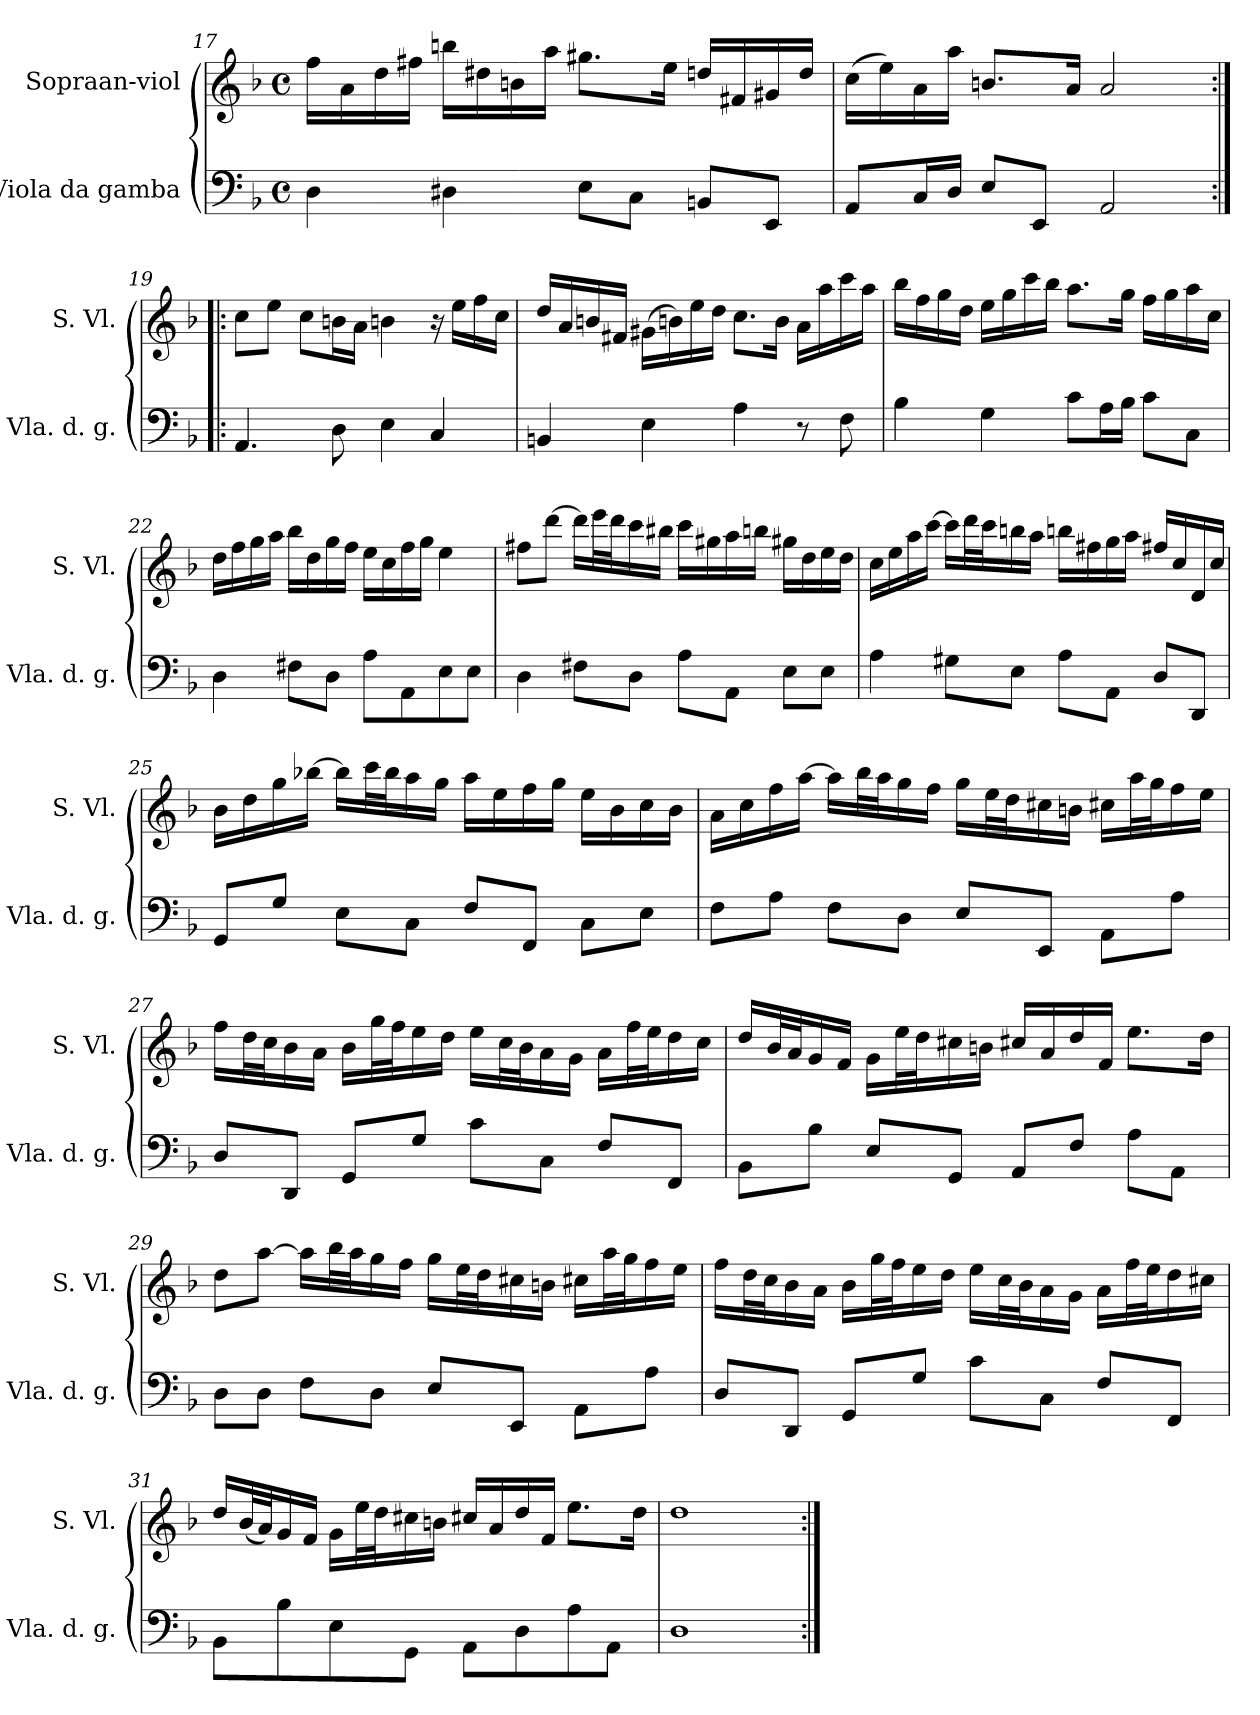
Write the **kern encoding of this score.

**kern	**kern
*part2	*part1
*staff2	*staff1
*I"Viola da gamba	*I"Sopraan-viol
*I'Vla. d. g.	*I'S. Vl.
!!LO:LB:g=z
*clefF4	*clefG2
*k[b-]	*k[b-]
*M4/4	*M4/4
*met(c)	*met(c)
=17	=17
4D\	16ff\LL
.	16a\
.	16dd\
.	16ff#X\JJ
4D#X\	16bbn\LL
.	16dd#X\
.	16bn\
.	16aa\JJ
8E\L	8.gg#X\L
8C\J	.
.	16ee\Jk
8BBn/L	16ddn/LL
.	16f#X/
8EE/J	16g#X/
.	16dd/JJ
=18	=18
8AA/L	(16cc\LL
.	16ee\)
16C/L	16a\
16D/JJ	16aa\JJ
8E/L	8.bn/L
8EE/J	.
.	16a/Jk
2AA/	2a/
!!LO:LB:g=z
=19:|!|:	=19:|!|:
4.AA/	8cc\L
.	8ee\J
.	8cc\L
8D\	16bn\L
.	16a\JJ
4E\	4bn\
4C/	16r
.	16ee\LL
.	16ff\
.	16cc\JJ
=20	=20
4BBn/	16dd/LL
.	16a/
.	16bn/
.	16f#X/JJ
4E\	(16g#X\LL
.	16bn\)
.	16ee\
.	16dd\JJ
4A\	8.cc\L
.	16b\Jk
8r	16a\LL
.	16aa\
8F\	16ccc\
.	16aa\JJ
!!LO:LB:g=z
=21	=21
4B-\	16bb-\LL
.	16ff\
.	16gg\
.	16dd\JJ
4G\	16ee\LL
.	16gg\
.	16ccc\
.	16bb-\JJ
8c\L	8.aa\L
16A\L	.
16B-\JJ	16gg\Jk
8c\L	16ff\LL
.	16gg\
8C\J	16aa\
.	16cc\JJ
=22	=22
4D\	16dd\LL
.	16ff\
.	16gg\
.	16aa\JJ
8F#X\L	16bb-\LL
.	16dd\
8D\J	16gg\
.	16ff\JJ
8A\L	16ee\LL
.	16cc\
8AA\	16ff\
.	16gg\JJ
8E\	4ee\
8E\J	.
!!LO:PB:g=z
=23	=23
4D\	8ff#X\L
.	[8ddd\J
8F#X\L	16ddd\LL]
.	32eee\L
.	32ddd\J
8D\J	16ccc\
.	16bb#X\JJ
8A\L	16ccc\LL
.	16gg#X\
8AA\J	16aa\
.	16bbn\JJ
8E\L	16gg#X\LL
.	16dd\
8E\J	16ee\
.	16dd\JJ
!!LO:LB:g=z
=24	=24
4A\	16cc\LL
.	16ee\
.	16aa\
.	[16ccc\JJ
8G#X\L	16ccc\LL]
.	32ddd\L
.	32ccc\J
8E\J	16bbn\
.	16aa\JJ
8A\L	16bbn\LL
.	16ff#X\
8AA\J	16gg\
.	16aa\JJ
8D/L	16ff#X/LL
.	16cc/
8DD/J	16d/
.	16cc/JJ
!!LO:LB:g=z
=25	=25
8GG/L	16b-\LL
.	16dd\
8G/J	16gg\
.	[16bb-X\JJ
8E\L	16bb-\LL]
.	32ccc\L
.	32bb-\J
8C\J	16aa\
.	16gg\JJ
8F/L	16aa\LL
.	16ee\
8FF/J	16ff\
.	16gg\JJ
8C\L	16ee\LL
.	16b-\
8E\J	16cc\
.	16b-\JJ
!!LO:LB:g=z
=26	=26
8F\L	16a\LL
.	16cc\
8A\J	16ff\
.	[16aa\JJ
8F\L	16aa\LL]
.	32bb-\L
.	32aa\J
8D\J	16gg\
.	16ff\JJ
8E/L	16gg\LL
.	32ee\L
.	32dd\J
8EE/J	16cc#X\
.	16bn\JJ
8AA\L	16cc#X\LL
.	32aa\L
.	32gg\J
8A\J	16ff\
.	16ee\JJ
!!LO:LB:g=z
=27	=27
8D/L	16ff\LL
.	32dd\L
.	32cc\J
8DD/J	16b-\
.	16a\JJ
8GG/L	16b-\LL
.	32gg\L
.	32ff\J
8G/J	16ee\
.	16dd\JJ
8c\L	16ee\LL
.	32cc\L
.	32b-\J
8C\J	16a\
.	16g\JJ
8F/L	16a\LL
.	32ff\L
.	32ee\J
8FF/J	16dd\
.	16cc\JJ
=28	=28
8BB-\L	16dd/LL
.	32b-/L
.	32a/J
8B-\J	16g/
.	16f/JJ
8E/L	16g\LL
.	32ee\L
.	32dd\J
8GG/J	16cc#X\
.	16bn\JJ
8AA/L	16cc#X/LL
.	16a/
8F/J	16dd/
.	16f/JJ
8A\L	8.ee\L
8AA\J	.
.	16dd\Jk
!!LO:LB:g=z
=29	=29
8D\L	8dd\L
8D\J	[8aa\J
8F\L	16aa\LL]
.	32bb-\L
.	32aa\J
8D\J	16gg\
.	16ff\JJ
8E/L	16gg\LL
.	32ee\L
.	32dd\J
8EE/J	16cc#X\
.	16bn\JJ
8AA\L	16cc#X\LL
.	32aa\L
.	32gg\J
8A\J	16ff\
.	16ee\JJ
=30	=30
8D/L	16ff\LL
.	32dd\L
.	32cc\J
8DD/J	16b-\
.	16a\JJ
8GG/L	16b-\LL
.	32gg\L
.	32ff\J
8G/J	16ee\
.	16dd\JJ
8c\L	16ee\LL
.	32cc\L
.	32b-\J
8C\J	16a\
.	16g\JJ
8F/L	16a\LL
.	32ff\L
.	32ee\J
8FF/J	16dd\
.	16cc#X\JJ
!!LO:PB:g=z
=31	=31
8BB-\L	16dd/LL
.	(32b-/L
.	32a/J)
8B-\	16g/
.	16f/JJ
8E\	16g\LL
.	32ee\L
.	32dd\J
8GG\J	16cc#X\
.	16bn\JJ
8AA\L	16cc#X/LL
.	16a/
8D\	16dd/
.	16f/JJ
8A\	8.ee\L
8AA\J	.
.	16dd\Jk
=32	=32
1D	1dd
=:|!	=:|!
*-	*-
